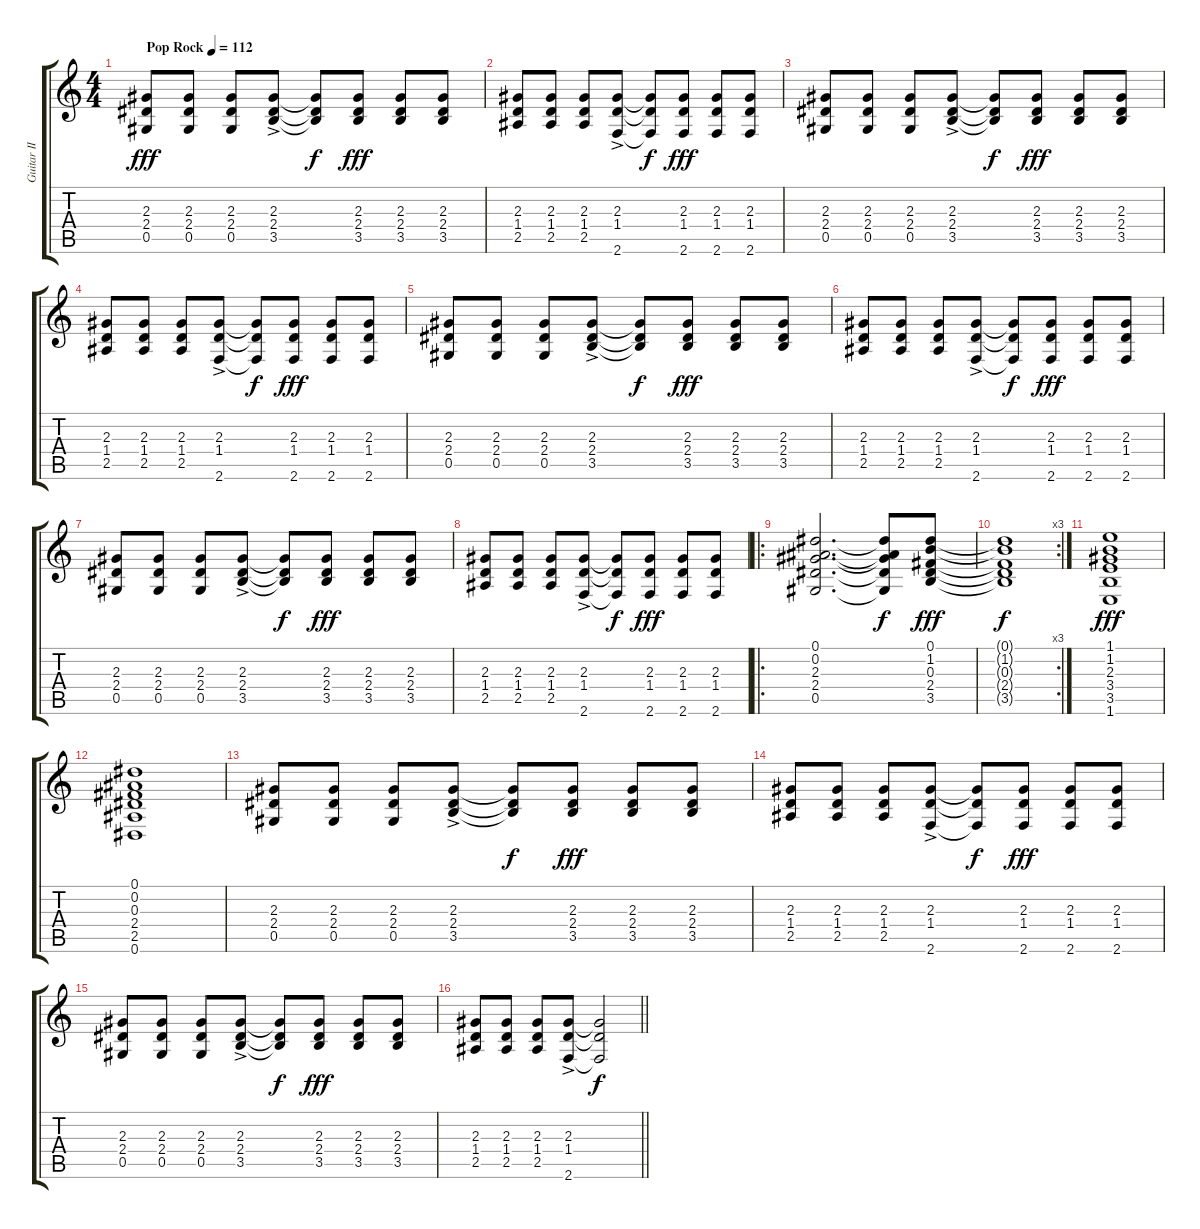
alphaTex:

\track ("Guitar II" "Guitar II") {instrument distortionguitar}
\staff {score tabs}
\tuning (Eb4 Bb3 Gb3 Db3 Ab2 Eb2) {hide}
\ts (4 4)
\tempo (112 "Pop Rock")
\clef g2
\ks c
(2.3 2.4 0.5).8{dy fff instrument distortionguitar} (2.3 2.4 0.5).8 (2.3 2.4 0.5).8 (2.3{ac} 2.4{ac} 3.5{ac}).8 (2.3{t} 2.4{t} 3.5{t}).8{dy f} (2.3 2.4 3.5).8{dy fff} (2.3 2.4 3.5).8 (2.3 2.4 3.5).8 |
(2.3 1.4 2.5).8 (2.3 1.4 2.5).8 (2.3 1.4 2.5).8 (2.3{ac} 1.4{ac} 2.6{ac}).8 (2.3{t} 1.4{t} 2.6{t}).8{dy f} (2.3 1.4 2.6).8{dy fff} (2.3 1.4 2.6).8 (2.3 1.4 2.6).8 |
(2.3 2.4 0.5).8 (2.3 2.4 0.5).8 (2.3 2.4 0.5).8 (2.3{ac} 2.4{ac} 3.5{ac}).8 (2.3{t} 2.4{t} 3.5{t}).8{dy f} (2.3 2.4 3.5).8{dy fff} (2.3 2.4 3.5).8 (2.3 2.4 3.5).8 |
(2.3 1.4 2.5).8 (2.3 1.4 2.5).8 (2.3 1.4 2.5).8 (2.3{ac} 1.4{ac} 2.6{ac}).8 (2.3{t} 1.4{t} 2.6{t}).8{dy f} (2.3 1.4 2.6).8{dy fff} (2.3 1.4 2.6).8 (2.3 1.4 2.6).8 |
(2.3 2.4 0.5).8 (2.3 2.4 0.5).8 (2.3 2.4 0.5).8 (2.3{ac} 2.4{ac} 3.5{ac}).8 (2.3{t} 2.4{t} 3.5{t}).8{dy f} (2.3 2.4 3.5).8{dy fff} (2.3 2.4 3.5).8 (2.3 2.4 3.5).8 |
(2.3 1.4 2.5).8 (2.3 1.4 2.5).8 (2.3 1.4 2.5).8 (2.3{ac} 1.4{ac} 2.6{ac}).8 (2.3{t} 1.4{t} 2.6{t}).8{dy f} (2.3 1.4 2.6).8{dy fff} (2.3 1.4 2.6).8 (2.3 1.4 2.6).8 |
(2.3 2.4 0.5).8 (2.3 2.4 0.5).8 (2.3 2.4 0.5).8 (2.3{ac} 2.4{ac} 3.5{ac}).8 (2.3{t} 2.4{t} 3.5{t}).8{dy f} (2.3 2.4 3.5).8{dy fff} (2.3 2.4 3.5).8 (2.3 2.4 3.5).8 |
(2.3 1.4 2.5).8 (2.3 1.4 2.5).8 (2.3 1.4 2.5).8 (2.3{ac} 1.4{ac} 2.6{ac}).8 (2.3{t} 1.4{t} 2.6{t}).8{dy f} (2.3 1.4 2.6).8{dy fff} (2.3 1.4 2.6).8 (2.3 1.4 2.6).8 |
\ro
(0.1 0.2 2.3 2.4 0.5).2{d} (0.1{t} 0.2{t} 2.3{t} 2.4{t} 0.5{t}).8{dy f} (0.1 1.2 0.3 2.4 3.5).8{dy fff} |
\rc 3
(0.1{t} 1.2{t} 0.3{t} 2.4{t} 3.5{t}).1{dy f} |
(1.1 1.2 2.3 3.4 3.5 1.6).1{dy fff} |
(0.1 0.2 0.3 2.4 2.5 0.6).1 |
(2.3 2.4 0.5).8 (2.3 2.4 0.5).8 (2.3 2.4 0.5).8 (2.3{ac} 2.4{ac} 3.5{ac}).8 (2.3{t} 2.4{t} 3.5{t}).8{dy f} (2.3 2.4 3.5).8{dy fff} (2.3 2.4 3.5).8 (2.3 2.4 3.5).8 |
(2.3 1.4 2.5).8 (2.3 1.4 2.5).8 (2.3 1.4 2.5).8 (2.3{ac} 1.4{ac} 2.6{ac}).8 (2.3{t} 1.4{t} 2.6{t}).8{dy f} (2.3 1.4 2.6).8{dy fff} (2.3 1.4 2.6).8 (2.3 1.4 2.6).8 |
(2.3 2.4 0.5).8 (2.3 2.4 0.5).8 (2.3 2.4 0.5).8 (2.3{ac} 2.4{ac} 3.5{ac}).8 (2.3{t} 2.4{t} 3.5{t}).8{dy f} (2.3 2.4 3.5).8{dy fff} (2.3 2.4 3.5).8 (2.3 2.4 3.5).8 |
\barLineRight lightlight
(2.3 1.4 2.5).8 (2.3 1.4 2.5).8 (2.3 1.4 2.5).8 (2.3{ac} 1.4{ac} 2.6{ac}).8 (2.3{t} 1.4{t} 2.6{t}).2{dy f volume 0}
